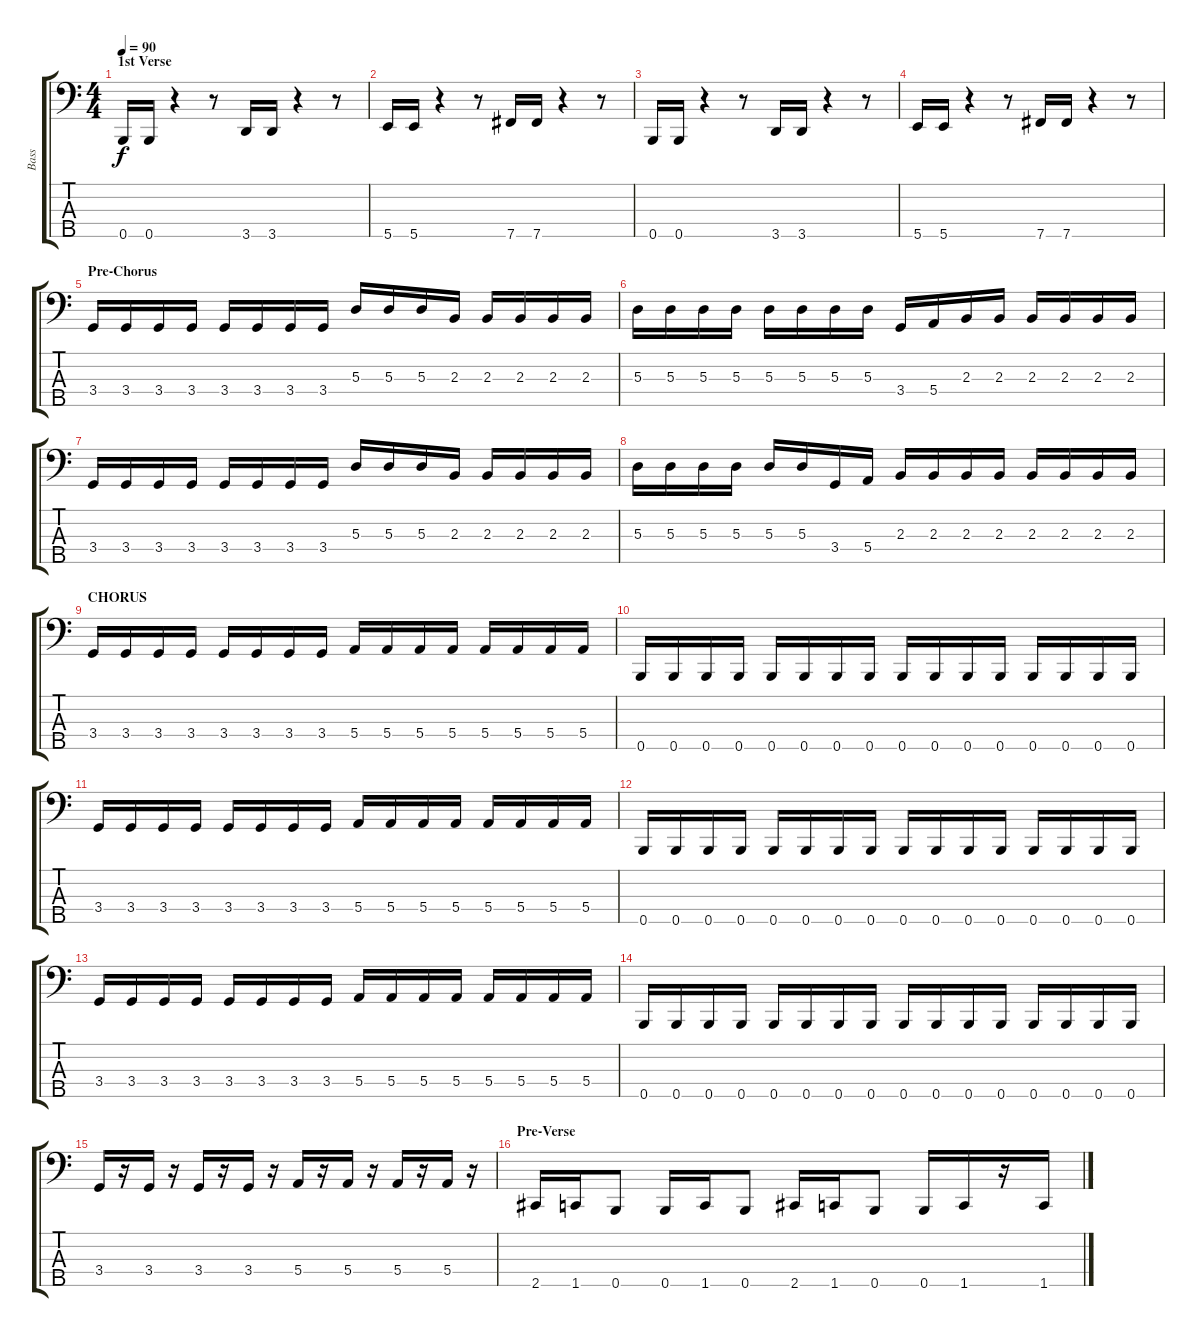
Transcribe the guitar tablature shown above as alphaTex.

\track ("Bass" "Bass") {instrument electricbasspick}
\staff {score tabs}
\tuning (G2 D2 A1 E1 B0) {hide}
\ts (4 4)
\section ("" "1st Verse")
\tempo 90
\clef f4
\ks c
0.5.16{dy f} 0.5.16 r.4 r.8 3.5.16 3.5.16 r.4 r.8 |
5.5.16 5.5.16 r.4 r.8 7.5.16 7.5.16 r.4 r.8 |
0.5.16 0.5.16 r.4 r.8 3.5.16 3.5.16 r.4 r.8 |
5.5.16 5.5.16 r.4 r.8 7.5.16 7.5.16 r.4 r.8 |
\section ("" "Pre-Chorus")
3.4.16 3.4.16 3.4.16 3.4.16 3.4.16 3.4.16 3.4.16 3.4.16 5.3.16 5.3.16 5.3.16 2.3.16 2.3.16 2.3.16 2.3.16 2.3.16 |
5.3.16 5.3.16 5.3.16 5.3.16 5.3.16 5.3.16 5.3.16 5.3.16 3.4.16 5.4.16 2.3.16 2.3.16 2.3.16 2.3.16 2.3.16 2.3.16 |
3.4.16 3.4.16 3.4.16 3.4.16 3.4.16 3.4.16 3.4.16 3.4.16 5.3.16 5.3.16 5.3.16 2.3.16 2.3.16 2.3.16 2.3.16 2.3.16 |
5.3.16 5.3.16 5.3.16 5.3.16 5.3.16 5.3.16 3.4.16 5.4.16 2.3.16 2.3.16 2.3.16 2.3.16 2.3.16 2.3.16 2.3.16 2.3.16 |
\section ("" "CHORUS")
3.4.16 3.4.16 3.4.16 3.4.16 3.4.16 3.4.16 3.4.16 3.4.16 5.4.16 5.4.16 5.4.16 5.4.16 5.4.16 5.4.16 5.4.16 5.4.16 |
0.5.16 0.5.16 0.5.16 0.5.16 0.5.16 0.5.16 0.5.16 0.5.16 0.5.16 0.5.16 0.5.16 0.5.16 0.5.16 0.5.16 0.5.16 0.5.16 |
3.4.16 3.4.16 3.4.16 3.4.16 3.4.16 3.4.16 3.4.16 3.4.16 5.4.16 5.4.16 5.4.16 5.4.16 5.4.16 5.4.16 5.4.16 5.4.16 |
0.5.16 0.5.16 0.5.16 0.5.16 0.5.16 0.5.16 0.5.16 0.5.16 0.5.16 0.5.16 0.5.16 0.5.16 0.5.16 0.5.16 0.5.16 0.5.16 |
3.4.16 3.4.16 3.4.16 3.4.16 3.4.16 3.4.16 3.4.16 3.4.16 5.4.16 5.4.16 5.4.16 5.4.16 5.4.16 5.4.16 5.4.16 5.4.16 |
0.5.16 0.5.16 0.5.16 0.5.16 0.5.16 0.5.16 0.5.16 0.5.16 0.5.16 0.5.16 0.5.16 0.5.16 0.5.16 0.5.16 0.5.16 0.5.16 |
3.4.16 r.16 3.4.16 r.16 3.4.16 r.16 3.4.16 r.16 5.4.16 r.16 5.4.16 r.16 5.4.16 r.16 5.4.16 r.16 |
\section ("" "Pre-Verse")
2.5.16 1.5.16 0.5.8 0.5.16 1.5.16 0.5.8 2.5.16 1.5.16 0.5.8 0.5.16 1.5.16 r.16 1.5.16
